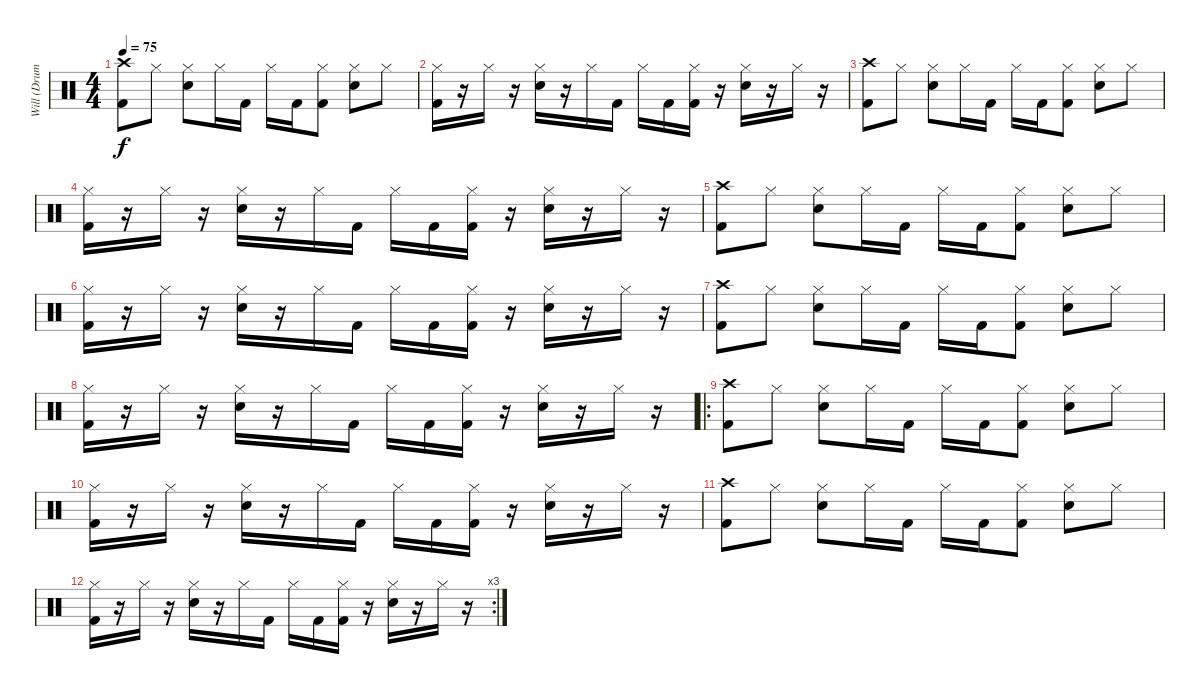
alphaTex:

\track ("Will (Drums)" "Will (Drum") {instrument percussion}
\staff {score}
\articulation defaults
\ts (4 4)
\tempo 75
\clef neutral
\ks c
("Crash high (hit)" "Kick (hit) 2").8{dy f} "Hi-Hat (closed)".8 ("Hi-Hat (closed)" "Snare (hit) 2").8 "Hi-Hat (closed)".16 "Kick (hit) 2".16 "Hi-Hat (closed)".16 "Kick (hit) 2".16 ("Hi-Hat (closed)" "Kick (hit) 2").8 ("Hi-Hat (closed)" "Snare (hit) 2").8 "Hi-Hat (closed)".8 |
("Hi-Hat (closed)" "Kick (hit) 2").16 r.16 "Hi-Hat (closed)".16 r.16 ("Hi-Hat (closed)" "Snare (hit) 2").16 r.16 "Hi-Hat (closed)".16 "Kick (hit) 2".16 "Hi-Hat (closed)".16 "Kick (hit) 2".16 ("Hi-Hat (closed)" "Kick (hit) 2").16 r.16 ("Hi-Hat (closed)" "Snare (hit) 2").16 r.16 "Hi-Hat (closed)".16 r.16 |
("Crash high (hit)" "Kick (hit) 2").8 "Hi-Hat (closed)".8 ("Hi-Hat (closed)" "Snare (hit) 2").8 "Hi-Hat (closed)".16 "Kick (hit) 2".16 "Hi-Hat (closed)".16 "Kick (hit) 2".16 ("Hi-Hat (closed)" "Kick (hit) 2").8 ("Hi-Hat (closed)" "Snare (hit) 2").8 "Hi-Hat (closed)".8 |
("Hi-Hat (closed)" "Kick (hit) 2").16 r.16 "Hi-Hat (closed)".16 r.16 ("Hi-Hat (closed)" "Snare (hit) 2").16 r.16 "Hi-Hat (closed)".16 "Kick (hit) 2".16 "Hi-Hat (closed)".16 "Kick (hit) 2".16 ("Hi-Hat (closed)" "Kick (hit) 2").16 r.16 ("Hi-Hat (closed)" "Snare (hit) 2").16 r.16 "Hi-Hat (closed)".16 r.16 |
("Crash high (hit)" "Kick (hit) 2").8 "Hi-Hat (closed)".8 ("Hi-Hat (closed)" "Snare (hit) 2").8 "Hi-Hat (closed)".16 "Kick (hit) 2".16 "Hi-Hat (closed)".16 "Kick (hit) 2".16 ("Hi-Hat (closed)" "Kick (hit) 2").8 ("Hi-Hat (closed)" "Snare (hit) 2").8 "Hi-Hat (closed)".8 |
("Hi-Hat (closed)" "Kick (hit) 2").16 r.16 "Hi-Hat (closed)".16 r.16 ("Hi-Hat (closed)" "Snare (hit) 2").16 r.16 "Hi-Hat (closed)".16 "Kick (hit) 2".16 "Hi-Hat (closed)".16 "Kick (hit) 2".16 ("Hi-Hat (closed)" "Kick (hit) 2").16 r.16 ("Hi-Hat (closed)" "Snare (hit) 2").16 r.16 "Hi-Hat (closed)".16 r.16 |
("Crash high (hit)" "Kick (hit) 2").8 "Hi-Hat (closed)".8 ("Hi-Hat (closed)" "Snare (hit) 2").8 "Hi-Hat (closed)".16 "Kick (hit) 2".16 "Hi-Hat (closed)".16 "Kick (hit) 2".16 ("Hi-Hat (closed)" "Kick (hit) 2").8 ("Hi-Hat (closed)" "Snare (hit) 2").8 "Hi-Hat (closed)".8 |
("Hi-Hat (closed)" "Kick (hit) 2").16 r.16 "Hi-Hat (closed)".16 r.16 ("Hi-Hat (closed)" "Snare (hit) 2").16 r.16 "Hi-Hat (closed)".16 "Kick (hit) 2".16 "Hi-Hat (closed)".16 "Kick (hit) 2".16 ("Hi-Hat (closed)" "Kick (hit) 2").16 r.16 ("Hi-Hat (closed)" "Snare (hit) 2").16 r.16 "Hi-Hat (closed)".16 r.16 |
\ro
("Crash high (hit)" "Kick (hit) 2").8 "Hi-Hat (closed)".8 ("Hi-Hat (closed)" "Snare (hit) 2").8 "Hi-Hat (closed)".16 "Kick (hit) 2".16 "Hi-Hat (closed)".16 "Kick (hit) 2".16 ("Hi-Hat (closed)" "Kick (hit) 2").8 ("Hi-Hat (closed)" "Snare (hit) 2").8 "Hi-Hat (closed)".8 |
("Hi-Hat (closed)" "Kick (hit) 2").16 r.16 "Hi-Hat (closed)".16 r.16 ("Hi-Hat (closed)" "Snare (hit) 2").16 r.16 "Hi-Hat (closed)".16 "Kick (hit) 2".16 "Hi-Hat (closed)".16 "Kick (hit) 2".16 ("Hi-Hat (closed)" "Kick (hit) 2").16 r.16 ("Hi-Hat (closed)" "Snare (hit) 2").16 r.16 "Hi-Hat (closed)".16 r.16 |
("Crash high (hit)" "Kick (hit) 2").8 "Hi-Hat (closed)".8 ("Hi-Hat (closed)" "Snare (hit) 2").8 "Hi-Hat (closed)".16 "Kick (hit) 2".16 "Hi-Hat (closed)".16 "Kick (hit) 2".16 ("Hi-Hat (closed)" "Kick (hit) 2").8 ("Hi-Hat (closed)" "Snare (hit) 2").8 "Hi-Hat (closed)".8 |
\rc 3
("Hi-Hat (closed)" "Kick (hit) 2").16 r.16 "Hi-Hat (closed)".16 r.16 ("Hi-Hat (closed)" "Snare (hit) 2").16 r.16 "Hi-Hat (closed)".16 "Kick (hit) 2".16 "Hi-Hat (closed)".16 "Kick (hit) 2".16 ("Hi-Hat (closed)" "Kick (hit) 2").16 r.16 ("Hi-Hat (closed)" "Snare (hit) 2").16 r.16 "Hi-Hat (closed)".16 r.16
